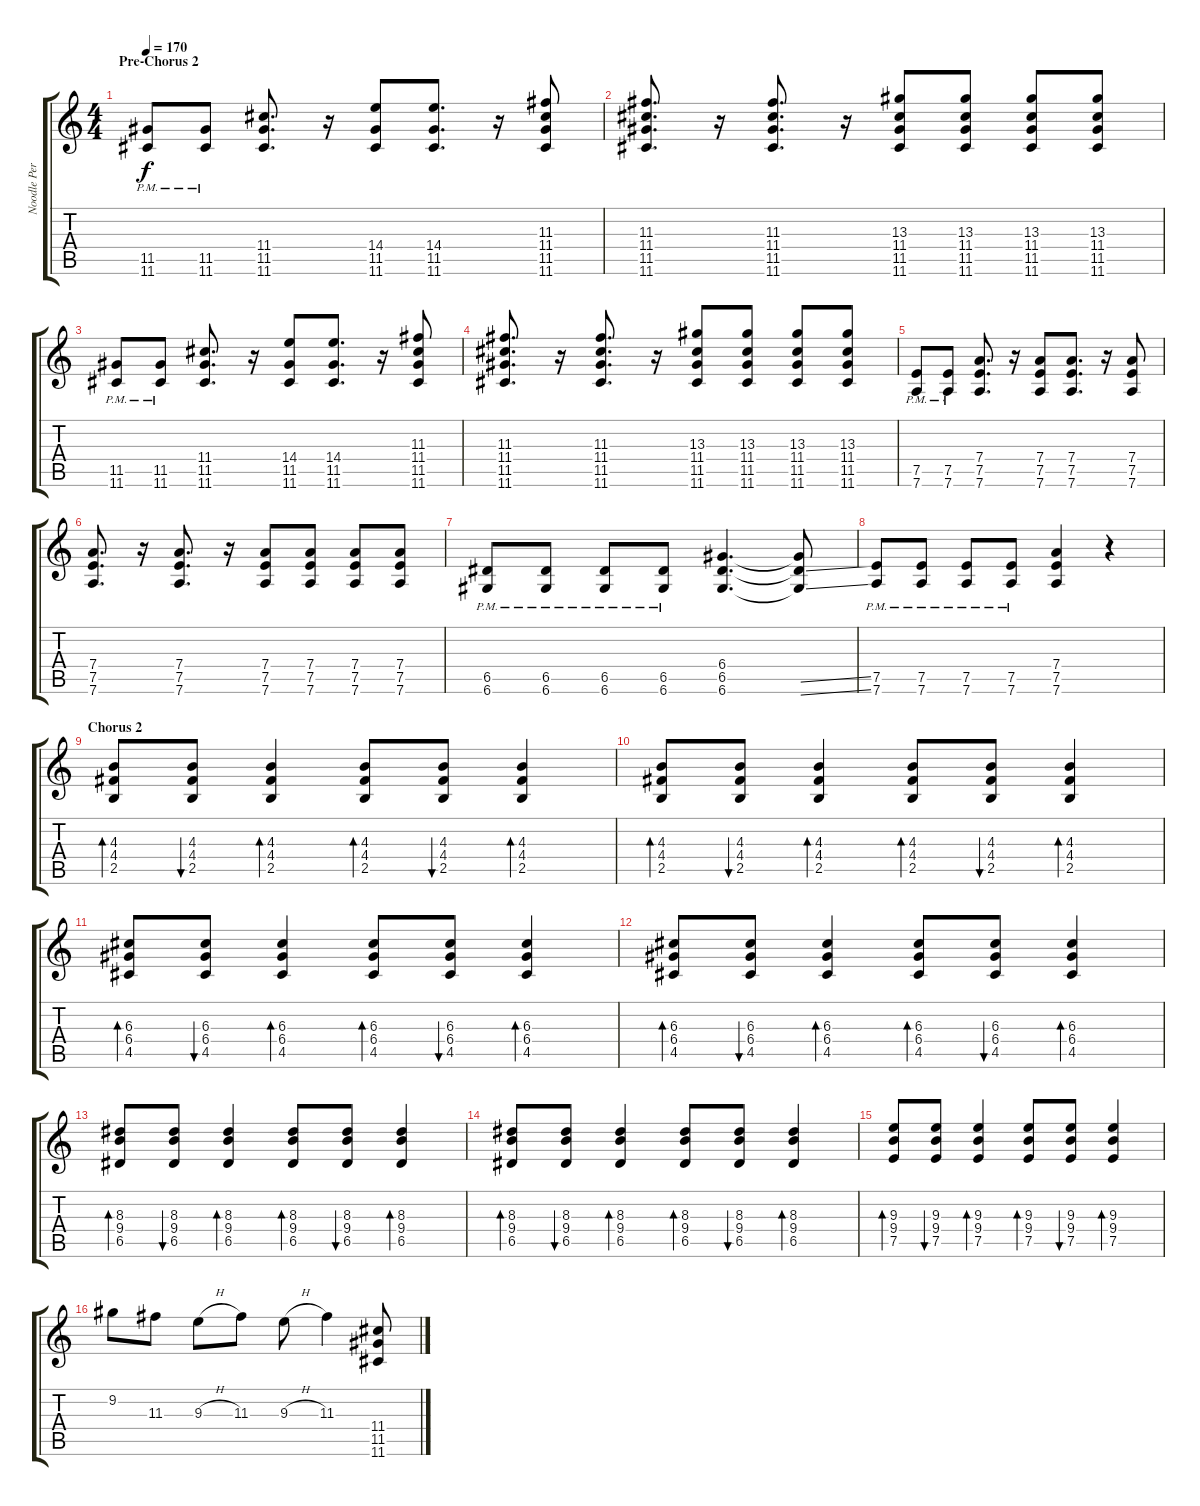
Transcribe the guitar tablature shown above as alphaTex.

\track ("Noodle Perez" "Noodle Per") {instrument distortionguitar}
\staff {score tabs}
\tuning (E4 B3 G3 D3 A2 D2) {hide}
\ts (4 4)
\section ("" "Pre-Chorus 2")
\tempo 170
\clef g2
\ks c
(11.5{pm} 11.6{pm}).8{dy f} (11.5{pm} 11.6{pm}).8 (11.4 11.5 11.6).8{d} r.16 (14.4 11.5 11.6).8 (14.4 11.5 11.6).8{d} r.16 (11.3 11.4 11.5 11.6).8 |
(11.3 11.4 11.5 11.6).8{d} r.16 (11.3 11.4 11.5 11.6).8{d} r.16 (13.3 11.4 11.5 11.6).8 (13.3 11.4 11.5 11.6).8 (13.3 11.4 11.5 11.6).8 (13.3 11.4 11.5 11.6).8 |
(11.5{pm} 11.6{pm}).8 (11.5{pm} 11.6{pm}).8 (11.4 11.5 11.6).8{d} r.16 (14.4 11.5 11.6).8 (14.4 11.5 11.6).8{d} r.16 (11.3 11.4 11.5 11.6).8 |
(11.3 11.4 11.5 11.6).8{d} r.16 (11.3 11.4 11.5 11.6).8{d} r.16 (13.3 11.4 11.5 11.6).8 (13.3 11.4 11.5 11.6).8 (13.3 11.4 11.5 11.6).8 (13.3 11.4 11.5 11.6).8 |
(7.5{pm} 7.6{pm}).8 (7.5{pm} 7.6{pm}).8 (7.4 7.5 7.6).8{d} r.16 (7.4 7.5 7.6).8 (7.4 7.5 7.6).8{d} r.16 (7.4 7.5 7.6).8 |
(7.4 7.5 7.6).8{d} r.16 (7.4 7.5 7.6).8{d} r.16 (7.4 7.5 7.6).8 (7.4 7.5 7.6).8 (7.4 7.5 7.6).8 (7.4 7.5 7.6).8 |
(6.5{pm} 6.6).8 (6.5{pm} 6.6).8 (6.5{pm} 6.6).8 (6.5{pm} 6.6).8 (6.4 6.5 6.6).4{d} (6.4{t} 6.5{ss t} 6.6{ss t}).8 |
(7.5{pm} 7.6).8 (7.5{pm} 7.6).8 (7.5{pm} 7.6).8 (7.5{pm} 7.6).8 (7.4 7.5 7.6).4 r.4 |
\section ("" "Chorus 2")
(4.3 4.4 2.5).8{bd 120} (4.3 4.4 2.5).8{bu 120} (4.3 4.4 2.5).4{bd 120} (4.3 4.4 2.5).8{bd 120} (4.3 4.4 2.5).8{bu 120} (4.3 4.4 2.5).4{bd 120} |
(4.3 4.4 2.5).8{bd 120} (4.3 4.4 2.5).8{bu 120} (4.3 4.4 2.5).4{bd 120} (4.3 4.4 2.5).8{bd 120} (4.3 4.4 2.5).8{bu 120} (4.3 4.4 2.5).4{bd 120} |
(6.3 6.4 4.5).8{bd 120} (6.3 6.4 4.5).8{bu 120} (6.3 6.4 4.5).4{bd 120} (6.3 6.4 4.5).8{bd 120} (6.3 6.4 4.5).8{bu 120} (6.3 6.4 4.5).4{bd 120} |
(6.3 6.4 4.5).8{bd 120} (6.3 6.4 4.5).8{bu 120} (6.3 6.4 4.5).4{bd 120} (6.3 6.4 4.5).8{bd 120} (6.3 6.4 4.5).8{bu 120} (6.3 6.4 4.5).4{bd 120} |
(8.3 9.4 6.5).8{bd 120} (8.3 9.4 6.5).8{bu 120} (8.3 9.4 6.5).4{bd 120} (8.3 9.4 6.5).8{bd 120} (8.3 9.4 6.5).8{bu 120} (8.3 9.4 6.5).4{bd 120} |
(8.3 9.4 6.5).8{bd 120} (8.3 9.4 6.5).8{bu 120} (8.3 9.4 6.5).4{bd 120} (8.3 9.4 6.5).8{bd 120} (8.3 9.4 6.5).8{bu 120} (8.3 9.4 6.5).4{bd 120} |
(9.3 9.4 7.5).8{bd 120} (9.3 9.4 7.5).8{bu 120} (9.3 9.4 7.5).4{bd 120} (9.3 9.4 7.5).8{bd 120} (9.3 9.4 7.5).8{bu 120} (9.3 9.4 7.5).4{bd 120} |
9.2.8 11.3.8 9.3{h}.8 11.3.8 9.3{h}.8 11.3.4 (11.4 11.5 11.6).8
